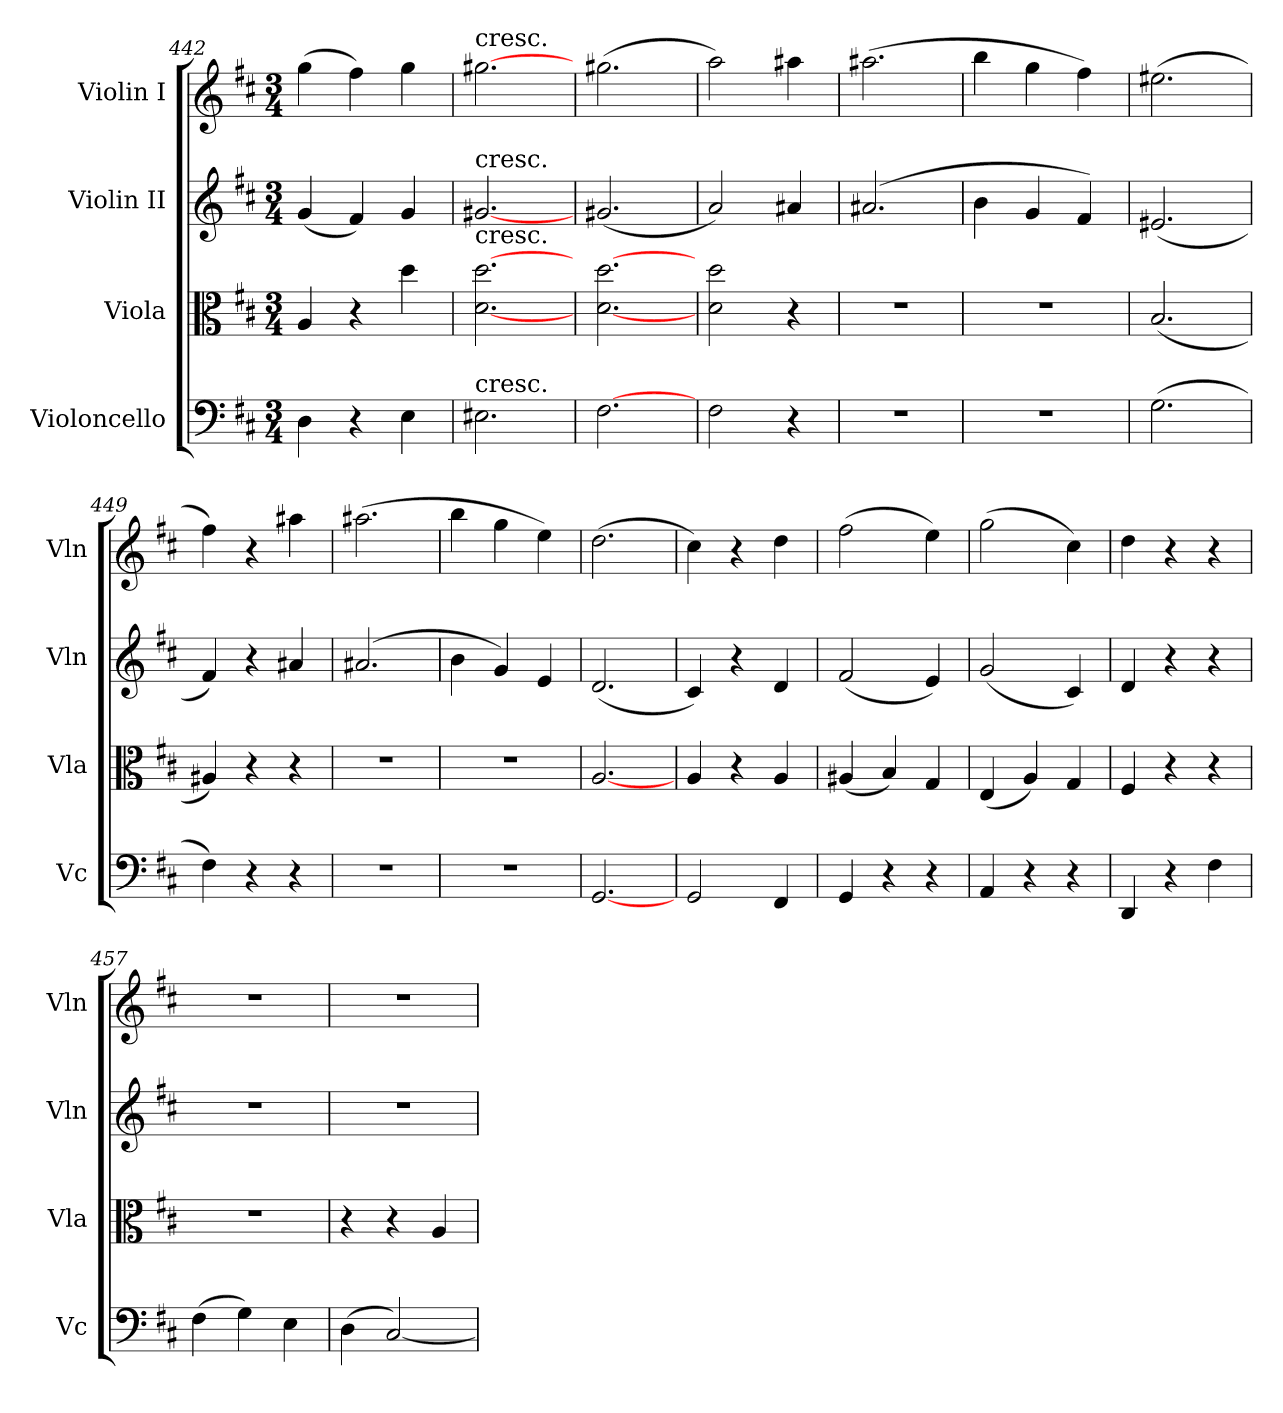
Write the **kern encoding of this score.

**kern	**kern	**kern	**kern
*part4	*part3	*part2	*part1
*staff4	*staff3	*staff2	*staff1
*I"Violoncello	*I"Viola	*I"Violin II	*I"Violin I
*I'Vc	*I'Vla	*I'Vln	*I'Vln
*clefF4	*clefC3	*clefG2	*clefG2
*k[f#c#]	*k[f#c#]	*k[f#c#]	*k[f#c#]
*D:	*D:	*D:	*D:
*M3/4	*M3/4	*M3/4	*M3/4
=442	=442	=442	=442
4D	4A	(4g	(4gg
4r	4r	4f#)	4ff#)
4E	4dd	4g	4gg
=443	=443	=443	=443
!	!	!	!LO:TX:a:t=cresc.
!	!	!LO:TX:a:t=cresc.	!
!	!LO:TX:a:t=cresc.	!	!
!LO:TX:a:t=cresc.	!	!	!
2.E#X	[2.d [2.dd	[2.g#X	[2.gg#X
=444	=444	=444	=444
[2.F#	[2.d [2.dd	(2.g#X	(2.gg#X
=445	=445	=445	=445
2F#	2d 2dd	2a)	2aa)
4r	4r	4a#X	4aa#X
=446	=446	=446	=446
2.r	2.r	(2.a#X	(2.aa#X
=447	=447	=447	=447
2.r	2.r	4b	4bb
.	.	4g	4gg
.	.	4f#)	4ff#)
=448	=448	=448	=448
(2.G	(2.B	(2.e#X	(2.ee#X
=449	=449	=449	=449
4F#)	4A#X)	4f#)	4ff#)
4r	4r	4r	4r
4r	4r	4a#X	4aa#X
=450	=450	=450	=450
2.r	2.r	(2.a#X	(2.aa#X
=451	=451	=451	=451
2.r	2.r	4b	4bb
.	.	4g)	4gg
.	.	4e	4ee)
=452	=452	=452	=452
[2.GG	[2.A	(2.d	(2.dd
=453	=453	=453	=453
2GG	4A	4c#)	4cc#)
.	4r	4r	4r
4FF#	4A	4d	4dd
=454	=454	=454	=454
4GG	(4A#X	(2f#	(2ff#
4r	4B)	.	.
4r	4G	4e)	4ee)
=455	=455	=455	=455
4AA	(4E	(2g	(2gg
4r	4A)	.	.
4r	4G	4c#)	4cc#)
=456	=456	=456	=456
4DD	4F#	4d	4dd
4r	4r	4r	4r
4F#	4r	4r	4r
=457	=457	=457	=457
(4F#	2.r	2.r	2.r
4G)	.	.	.
4E	.	.	.
=458	=458	=458	=458
(4D	4r	2.r	2.r
[2C#)	4r	.	.
.	4A	.	.
=	=	=	=
*-	*-	*-	*-
